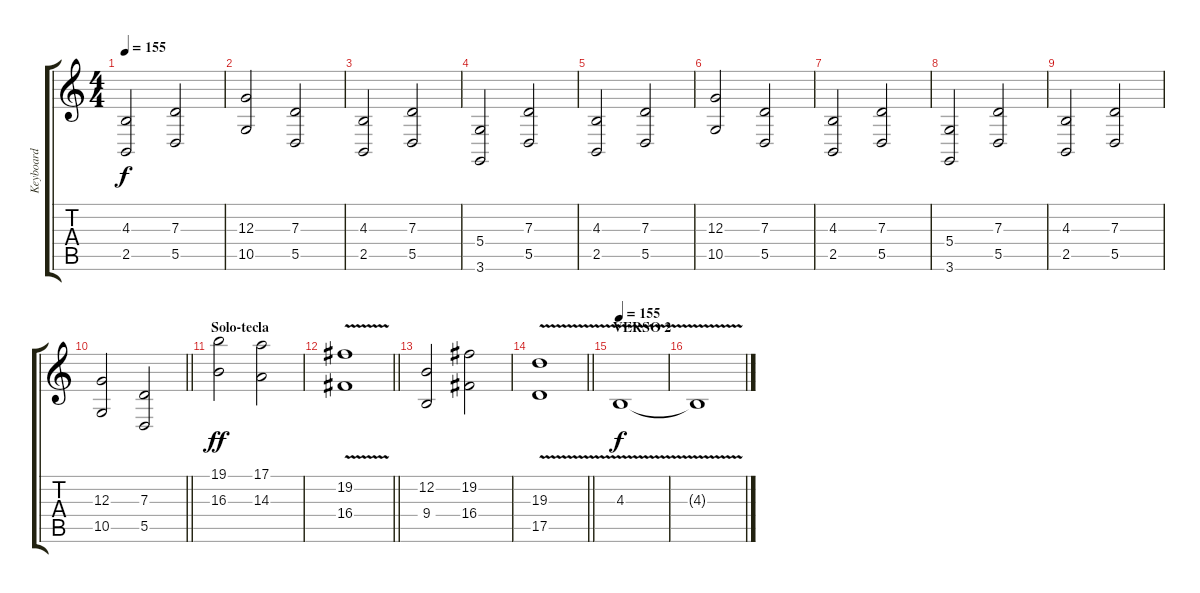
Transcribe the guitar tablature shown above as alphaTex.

\track ("Keyboard" "Keyboard") {instrument stringensemble2}
\staff {score tabs}
\tuning (E4 B3 G3 D3 A2 E2) {hide}
\ts (4 4)
\tempo 155
\clef g2
\ks c
(4.3 2.5).2{dy f} (7.3 5.5).2 |
(12.3 10.5).2 (7.3 5.5).2 |
(4.3 2.5).2 (7.3 5.5).2 |
(5.4 3.6).2 (7.3 5.5).2 |
(4.3 2.5).2 (7.3 5.5).2 |
(12.3 10.5).2 (7.3 5.5).2 |
(4.3 2.5).2 (7.3 5.5).2 |
(5.4 3.6).2 (7.3 5.5).2 |
(4.3 2.5).2 (7.3 5.5).2 |
\barLineRight lightlight
(12.3 10.5).2 (7.3 5.5).2 |
\section ("" "Solo-tecla")
(19.1 16.3).2{dy ff volume 14} (17.1 14.3).2 |
\barLineRight lightlight
(19.2{v} 16.4{v}).1 |
(12.2 9.4).2 (19.2 16.4).2 |
\barLineRight lightlight
(19.3{v} 17.5{v}).1 |
\section ("" "VERSO 2")
\tempo 155
4.3{v}.1{dy f volume 11} |
4.3{t}.1
